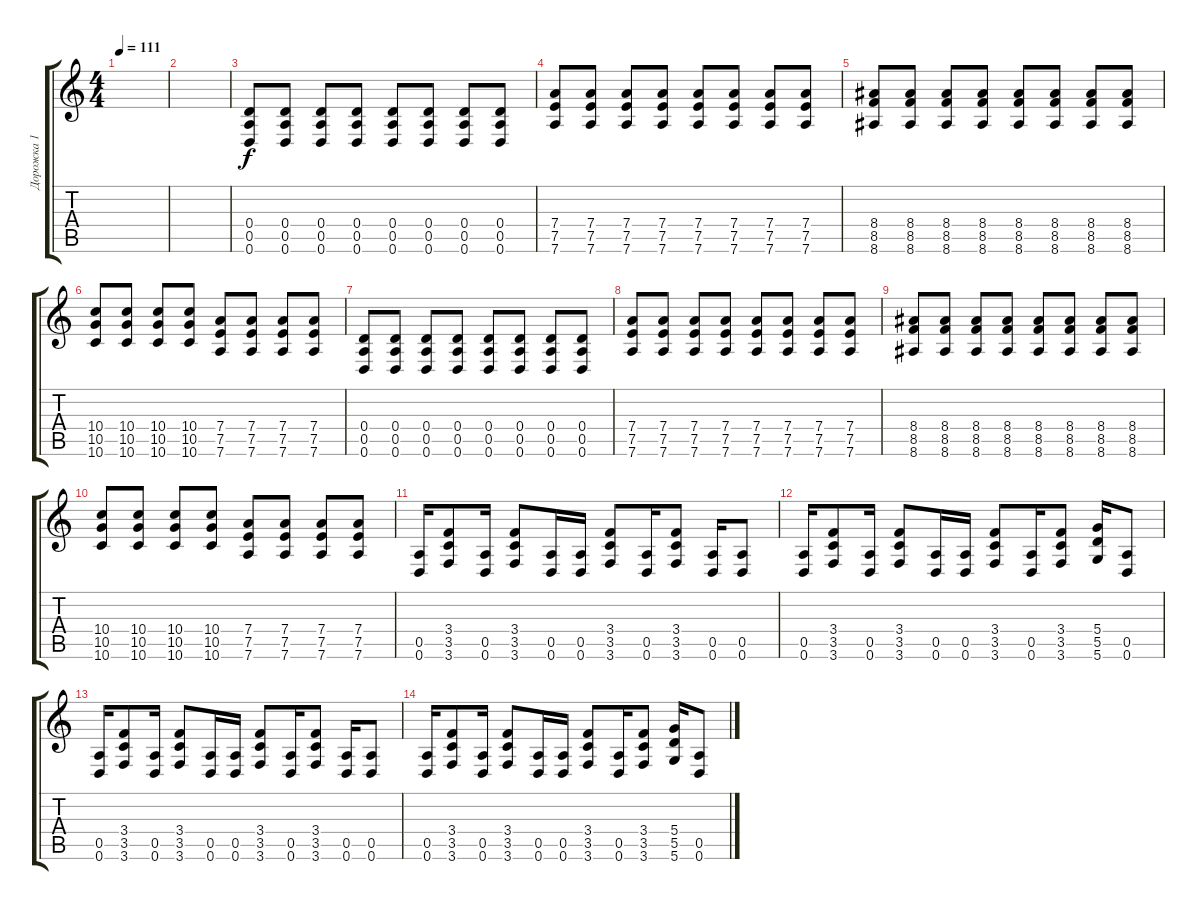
\track ("Дорожка 1" "Дорожка 1") {instrument distortionguitar}
\staff {score tabs}
\tuning (E4 B3 G3 D3 A2 D2) {hide}
\ts (4 4)
\tempo 111
\clef g2
\ks c
|
|
(0.4 0.5 0.6).8 (0.4 0.5 0.6).8 (0.4 0.5 0.6).8 (0.4 0.5 0.6).8 (0.4 0.5 0.6).8 (0.4 0.5 0.6).8 (0.4 0.5 0.6).8 (0.4 0.5 0.6).8 |
(7.4 7.5 7.6).8 (7.4 7.5 7.6).8 (7.4 7.5 7.6).8 (7.4 7.5 7.6).8 (7.4 7.5 7.6).8 (7.4 7.5 7.6).8 (7.4 7.5 7.6).8 (7.4 7.5 7.6).8 |
(8.4 8.5 8.6).8 (8.4 8.5 8.6).8 (8.4 8.5 8.6).8 (8.4 8.5 8.6).8 (8.4 8.5 8.6).8 (8.4 8.5 8.6).8 (8.4 8.5 8.6).8 (8.4 8.5 8.6).8 |
(10.4 10.5 10.6).8 (10.4 10.5 10.6).8 (10.4 10.5 10.6).8 (10.4 10.5 10.6).8 (7.4 7.5 7.6).8 (7.4 7.5 7.6).8 (7.4 7.5 7.6).8 (7.4 7.5 7.6).8 |
(0.4 0.5 0.6).8 (0.4 0.5 0.6).8 (0.4 0.5 0.6).8 (0.4 0.5 0.6).8 (0.4 0.5 0.6).8 (0.4 0.5 0.6).8 (0.4 0.5 0.6).8 (0.4 0.5 0.6).8 |
(7.4 7.5 7.6).8 (7.4 7.5 7.6).8 (7.4 7.5 7.6).8 (7.4 7.5 7.6).8 (7.4 7.5 7.6).8 (7.4 7.5 7.6).8 (7.4 7.5 7.6).8 (7.4 7.5 7.6).8 |
(8.4 8.5 8.6).8 (8.4 8.5 8.6).8 (8.4 8.5 8.6).8 (8.4 8.5 8.6).8 (8.4 8.5 8.6).8 (8.4 8.5 8.6).8 (8.4 8.5 8.6).8 (8.4 8.5 8.6).8 |
(10.4 10.5 10.6).8 (10.4 10.5 10.6).8 (10.4 10.5 10.6).8 (10.4 10.5 10.6).8 (7.4 7.5 7.6).8 (7.4 7.5 7.6).8 (7.4 7.5 7.6).8 (7.4 7.5 7.6).8 |
(0.5 0.6).16 (3.4 3.5 3.6).8 (0.5 0.6).16 (3.4 3.5 3.6).8 (0.5 0.6).16 (0.5 0.6).16 (3.4 3.5 3.6).8 (0.5 0.6).16 (3.4 3.5 3.6).8 (0.5 0.6).16 (0.5 0.6).8 |
(0.5 0.6).16 (3.4 3.5 3.6).8 (0.5 0.6).16 (3.4 3.5 3.6).8 (0.5 0.6).16 (0.5 0.6).16 (3.4 3.5 3.6).8 (0.5 0.6).16 (3.4 3.5 3.6).8 (5.4 5.5 5.6).16 (0.5 0.6).8 |
(0.5 0.6).16 (3.4 3.5 3.6).8 (0.5 0.6).16 (3.4 3.5 3.6).8 (0.5 0.6).16 (0.5 0.6).16 (3.4 3.5 3.6).8 (0.5 0.6).16 (3.4 3.5 3.6).8 (0.5 0.6).16 (0.5 0.6).8 |
(0.5 0.6).16 (3.4 3.5 3.6).8 (0.5 0.6).16 (3.4 3.5 3.6).8 (0.5 0.6).16 (0.5 0.6).16 (3.4 3.5 3.6).8 (0.5 0.6).16 (3.4 3.5 3.6).8 (5.4 5.5 5.6).16 (0.5 0.6).8
